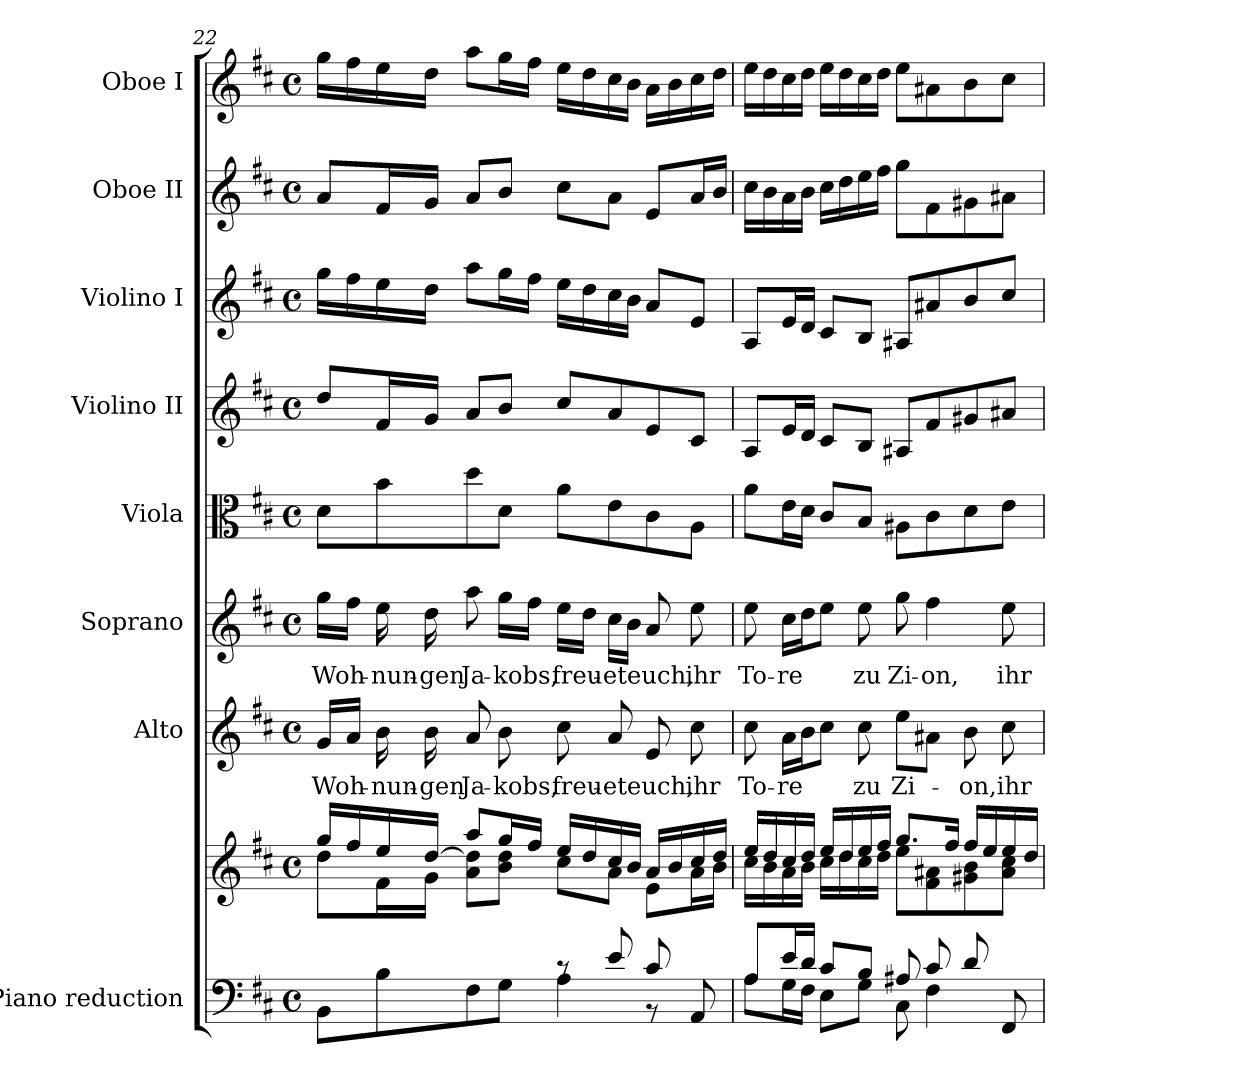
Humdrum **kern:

**kern	**kern	**kern	**text	**kern	**text	**kern	**kern	**kern	**kern	**kern
*part8	*part8	*part7	*part7	*part6	*part6	*part5	*part4	*part3	*part2	*part1
*staff9	*staff8	*staff7	*staff7	*staff6	*staff6	*staff5	*staff4	*staff3	*staff2	*staff1
*I"Piano reduction	*	*I"Alto	*	*I"Soprano	*	*I"Viola	*I"Violino II	*I"Violino I	*I"Oboe II	*I"Oboe I
*I'Pno	*	*	*	*	*	*I'Vla	*I'Vln	*I'Vln	*I'Ob	*I'Ob
*clefF4	*clefG2	*clefG2	*	*clefG2	*	*clefC3	*clefG2	*clefG2	*clefG2	*clefG2
*k[f#c#]	*k[f#c#]	*k[f#c#]	*	*k[f#c#]	*	*k[f#c#]	*k[f#c#]	*k[f#c#]	*k[f#c#]	*k[f#c#]
*M4/4	*M4/4	*M4/4	*	*M4/4	*	*M4/4	*M4/4	*M4/4	*M4/4	*M4/4
*met(c)	*met(c)	*met(c)	*	*met(c)	*	*met(c)	*met(c)	*met(c)	*met(c)	*met(c)
=22	=22	=22	=22	=22	=22	=22	=22	=22	=22	=22
*^	*^	*	*	*	*	*	*	*	*	*
*	*	*	*^	*	*	*	*	*	*	*	*	*
!	!	!	!	!	!	!LO:LY:b	!	!LO:LY:b	!	!	!	!	!
2ryy	8BB\L	16gg/LL	8dd\L	2..ryy	16g/LL	Woh-	16gg\LL	Woh-	8d\L	8dd/L	16gg\LL	8a/L	16gg\LL
.	.	16ff#/	.	.	16a/JJ	.	16ff#\JJ	.	.	.	16ff#\	.	16ff#\
!	!	!	!	!	!	!LO:LY:b	!	!LO:LY:b	!	!	!	!	!
.	8B\	16ee/	16f#\L	.	16b\	-nun-	16ee\	-nun-	8b\	16f#/L	16ee\	16f#/L	16ee\
!	!	!	!	!	!	!LO:LY:b	!	!LO:LY:b	!	!	!	!	!
.	.	[16dd/JJ	16g\JJ	.	16b\	-gen	16dd\	-gen	.	16g/JJ	16dd\JJ	16g/JJ	16dd\JJ
!	!	!	!	!	!	!LO:LY:b	!	!LO:LY:b	!	!	!	!	!
.	8F#\	8aa/L	8a\ 8dd\]L	.	8a/	Ja-	8aa\	Ja-	8dd\	8a/L	8aa\L	8a/L	8aa\L
!	!	!	!	!	!	!LO:LY:b	!	!LO:LY:b	!	!	!	!	!
.	8G\J	16gg/L	8b\ 8dd\J	.	8b\	-kobs,	16gg\LL	-kobs,	8d\J	8b/J	16gg\L	8b/J	16gg\L
.	.	16ff#/JJ	.	.	.	.	16ff#\JJ	.	.	.	16ff#\JJ	.	16ff#\JJ
!	!	!	!	!	!	!LO:LY:b	!	!LO:LY:b	!	!	!	!	!
8rc	4A\	16ee/LL	8cc#\L	.	8cc#\	freu-	16ee\LL	freu-	8a\L	8cc#/L	16ee\LL	8cc#\L	16ee\LL
.	.	16dd/	.	.	.	.	16dd\JJ	.	.	.	16dd\	.	16dd\
!	!	!	!	!	!	!LO:LY:b	!	!LO:LY:b	!	!	!	!	!
8e/L	.	16cc#/	8a\J	.	8a/	-et	16cc#\LL	-et	8e\	8a/	16cc#\	8a\J	16cc#\
.	.	16b/JJ	.	.	.	.	16b\JJ	.	.	.	16b\JJ	.	16b\JJ
!	!	!	!	!	!	!LO:LY:b	!	!LO:LY:b	!	!	!	!	!
8c#/	8r	16a/LL	8e\L	.	8e/	euch,	8a/	euch,	8c#\	8e/	8a/L	8e/L	16a\LL
.	.	16b/	.	.	.	.	.	.	.	.	.	.	16b\
!	!	!	!	!	!	!LO:LY:b	!	!LO:LY:b	!	!	!	!	!
8ryy	8AA/	16cc#/	16a\L	8e\J	8cc#\	ihr	8ee\	ihr	8A\J	8c#/J	8e/J	16a/L	16cc#\
.	.	16dd/JJ	16b\JJ	.	.	.	.	.	.	.	.	16b/JJ	16dd\JJ
!!LO:LB:g=z
=23	=23	=23	=23	=23	=23	=23	=23	=23	=23	=23	=23	=23	=23
!	!	!	!	!	!	!LO:LY:b	!	!LO:LY:b	!	!	!	!	!
8A/L	8A\L	16ee/LL	16cc#\LL	2..ryy	8cc#\	To-	8ee\	To-	8a\L	8A/L	8A/L	16cc#\LL	16ee\LL
.	.	16dd/	16b\	.	.	.	.	.	.	.	.	16b\	16dd\
!	!	!	!	!	!	!LO:LY:b	!	!LO:LY:b	!	!	!	!	!
16e/L	16G\L	16cc#/	16a\	.	16a\LL	-re	16cc#\LL	-re	16e\L	16e/L	16e/L	16a\	16cc#\
16d/JJ	16F#\JJ	16dd/JJ	16b\JJ	.	16b\J	.	16dd\J	.	16d\JJ	16d/JJ	16d/JJ	16b\JJ	16dd\JJ
8c#/L	8E\L	16ee/LL	16cc#\LL	.	8cc#\J	.	8ee\J	.	8c#/L	8c#/L	8c#/L	16cc#\LL	16ee\LL
.	.	16dd/	16dd\	.	.	.	.	.	.	.	.	16dd\	16dd\
!	!	!	!	!	!	!LO:LY:b	!	!LO:LY:b	!	!	!	!	!
8B/J	8G\J	16ee/	16cc#\	.	8cc#\	zu	8ee\	zu	8B/J	8B/J	8B/J	16ee\	16cc#\
.	.	16ff#/JJ	16dd\JJ	.	.	.	.	.	.	.	.	16ff#\JJ	16dd\JJ
!	!	!	!	!	!	!LO:LY:b	!	!LO:LY:b	!	!	!	!	!
8A#X/L	8C#\	8.gg/L	8ee\L	.	8ee\L	Zi-	8gg\	Zi-	8A#X\L	8A#X/L	8A#X/L	8gg\L	8ee\L
!	!	!	!	!	!	!	!	!LO:LY:b	!	!	!	!	!
8c#/	4F#\	.	8f#\ 8a#X\	.	8a#X\J	.	4ff#\	-on,	8c#\	8f#/	8a#X/	8f#\	8a#X\
.	.	16ff#/Jk	.	.	.	.	.	.	.	.	.	.	.
!	!	!	!	!	!	!LO:LY:b	!	!	!	!	!	!	!
8d/	.	16ff#/LL	8g#X\ 8b\	.	8b\	-on,	.	.	8d\	8g#X/	8b/	8g#X\	8b\
.	.	16ee/	.	.	.	.	.	.	.	.	.	.	.
!	!	!	!	!	!	!LO:LY:b	!	!LO:LY:b	!	!	!	!	!
8ryy	8FF#/	16ee/	8a#\ 8cc#\J	8e\J	8cc#\	ihr	8ee\	ihr	8e\J	8a#X/J	8cc#/J	8a#X\J	8cc#\J
.	.	16dd/JJ	.	.	.	.	.	.	.	.	.	.	.
*v	*v	*	*	*	*	*	*	*	*	*	*	*	*
*	*v	*v	*v	*	*	*	*	*	*	*	*	*
=	=	=	=	=	=	=	=	=	=	=
*-	*-	*-	*-	*-	*-	*-	*-	*-	*-	*-
